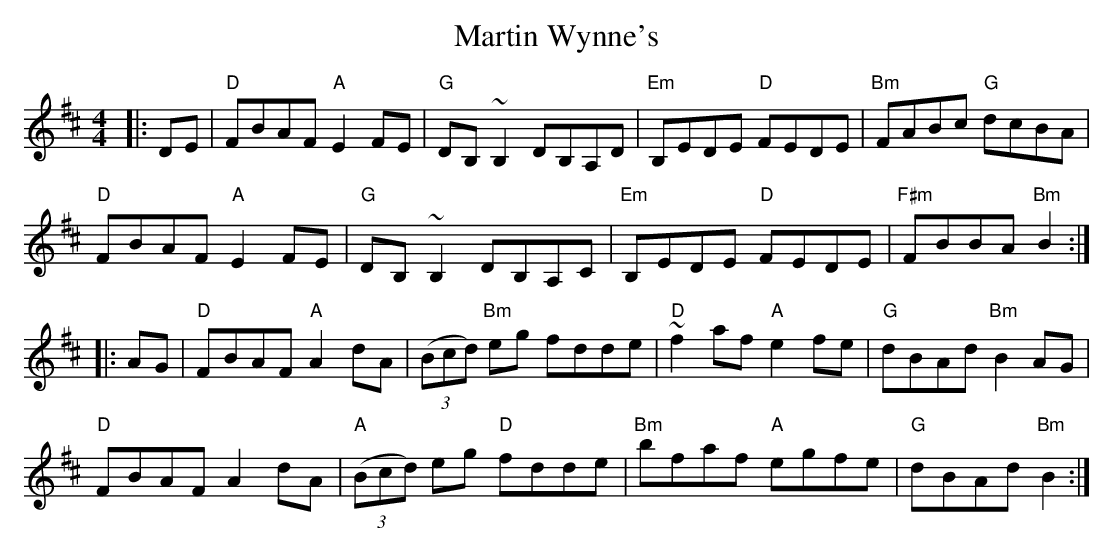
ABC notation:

X:1
T: Martin Wynne's
M: 4/4
L: 1/8
K: Dmaj
|:DE|"D"FBAF "A"E2FE|"G"DB,~B,2 DB,A,D|"Em"B,EDE "D"FEDE|"Bm"FABc "G"dcBA|
"D"FBAF "A"E2FE|"G"DB,~B,2 DB,A,C|"Em"B,EDE "D"FEDE|"F#m"FBBA "Bm"B2:|
|:AG|"D"FBAF "A"A2dA|(3(Bcd) "Bm"eg fdde|"D"~f2af "A"e2fe|"G"dBAd "Bm"B2AG|
"D"FBAF A2dA|"A"(3(Bcd) eg "D"fdde|"Bm"bfaf "A"egfe|"G"dBAd "Bm"B2:|
